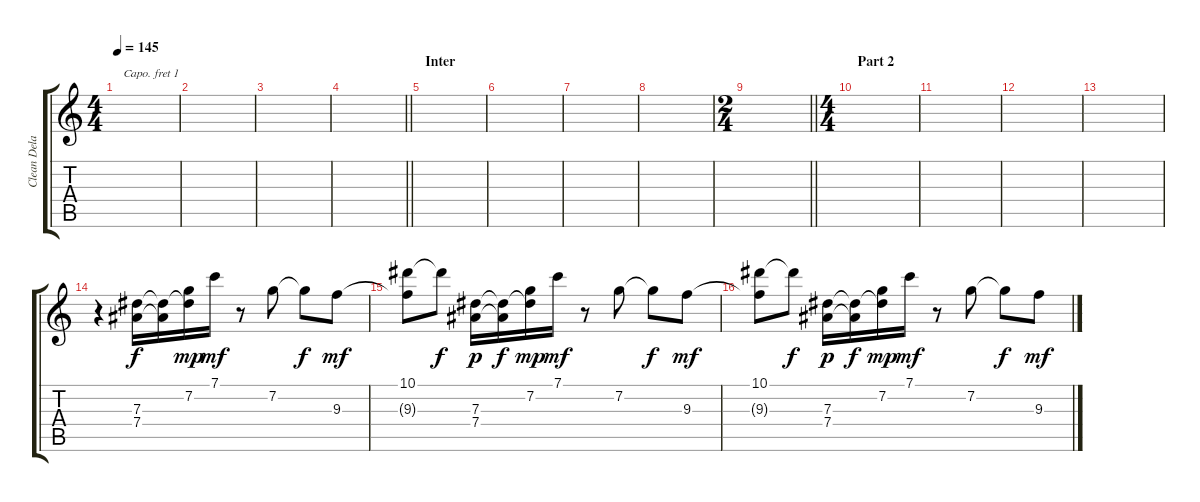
\track ("Clean Delay" "Clean Dela") {instrument electricguitarclean}
\staff {score tabs}
\capo 1
\tuning (E4 B3 G3 D3 A2 E2) {hide}
\ts (4 4)
\tempo 145
\clef g2
\ks c
|
|
|
\barLineRight lightlight
|
\section ("" "Inter")
|
|
|
|
\ts (2 4)
\barLineRight lightlight
|
\ts (4 4)
\section ("" "Part 2")
|
|
|
|
r.4 (7.3 7.4).16 (7.3{t} 7.4{t}).16{dy f} (7.2 7.3{t}).16{dy mp} 7.1.16{dy mf} r.8 7.2.8 7.2{t}.8{dy f} 9.3.8{dy mf} |
(10.1 9.3{t}).8 10.1{t}.8{dy f} (7.3 7.4).16{dy p} (7.3{t} 7.4{t}).16{dy f} (7.2 7.3{t}).16{dy mp} 7.1.16{dy mf} r.8 7.2.8 7.2{t}.8{dy f} 9.3.8{dy mf} |
(10.1 9.3{t}).8 10.1{t}.8{dy f} (7.3 7.4).16{dy p} (7.3{t} 7.4{t}).16{dy f} (7.2 7.3{t}).16{dy mp} 7.1.16{dy mf} r.8 7.2.8 7.2{t}.8{dy f} 9.3.8{dy mf}
